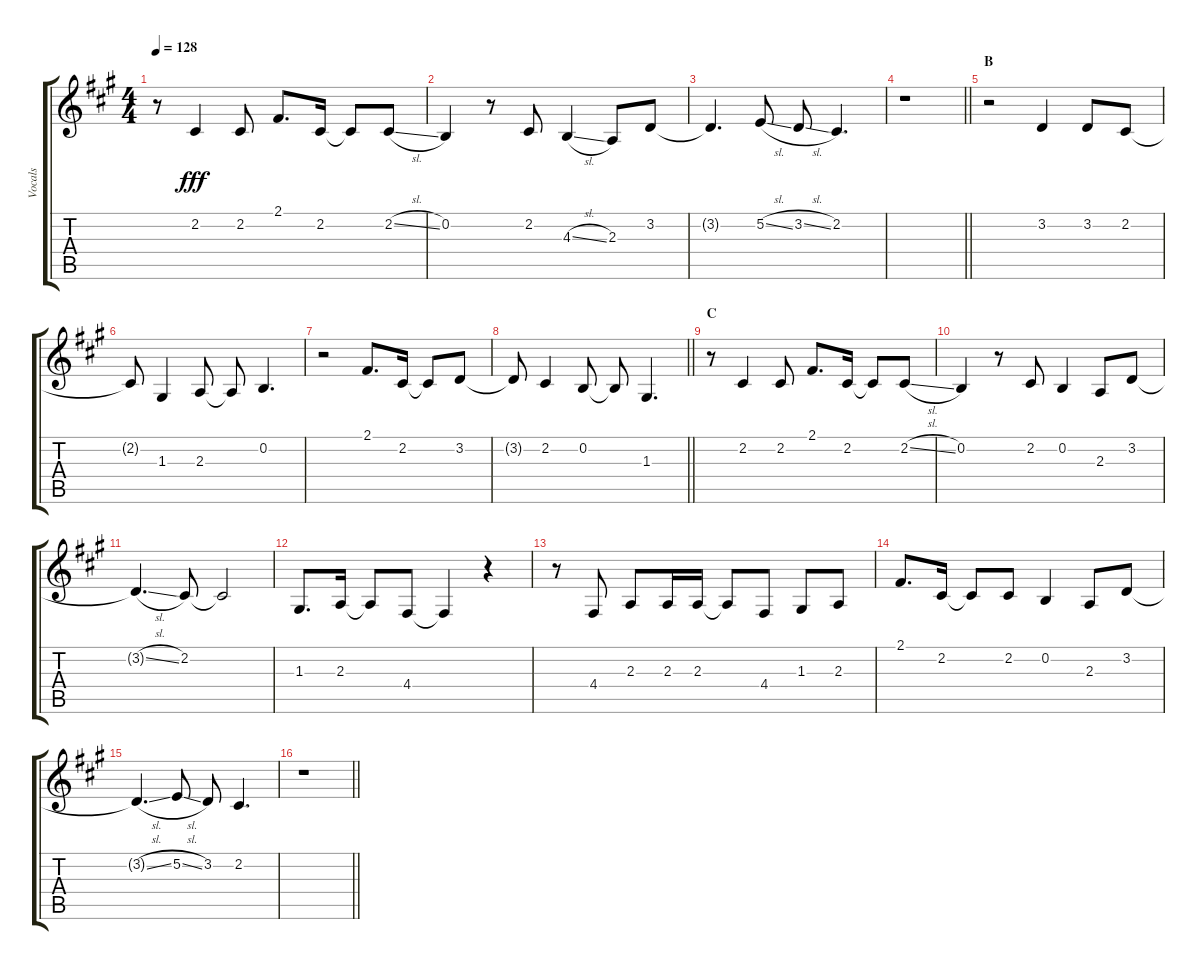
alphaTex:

\track ("Vocals" "Vocals") {instrument voiceoohs}
\staff {score tabs}
\tuning (E4 B3 G3 D3 A2 E2) {hide}
\ts (4 4)
\tempo 128
\clef g2
\ks a
r.8{dy fff} 2.2.4 2.2.8 2.1.8{d} 2.2.16 2.2{t}.8 2.2{sl}.8 |
0.2.4 r.8 2.2.8 4.3{sl}.4 2.3.8 3.2.8 |
3.2{t}.4{d} 5.2{sl}.8 3.2{sl}.8 2.2.4{d} |
\barLineRight lightlight
r.1 |
\section ("" "B")
r.2 3.2.4 3.2.8 2.2.8 |
2.2{t}.8 1.3.4 2.3.8 2.3{t}.8 0.2.4{d} |
r.2 2.1.8{d} 2.2.16 2.2{t}.8 3.2.8 |
\barLineRight lightlight
3.2{t}.8 2.2.4 0.2.8 0.2{t}.8 1.3.4{d} |
\section ("" "C")
r.8 2.2.4 2.2.8 2.1.8{d} 2.2.16 2.2{t}.8 2.2{sl}.8 |
0.2.4 r.8 2.2.8 0.2.4 2.3.8 3.2.8 |
3.2{sl t}.4{d} 2.2.8 2.2{t}.2 |
1.3.8{d} 2.3.16 2.3{t}.8 4.4.8 4.4{t}.4 r.4 |
r.8 4.4.8 2.3.8 2.3.16 2.3.16 2.3{t}.8 4.4.8 1.3.8 2.3.8 |
2.1.8{d} 2.2.16 2.2{t}.8 2.2.8 0.2.4 2.3.8 3.2.8 |
3.2{sl t}.4{d} 5.2{sl}.8 3.2.8 2.2.4{d} |
\barLineRight lightlight
r.1
